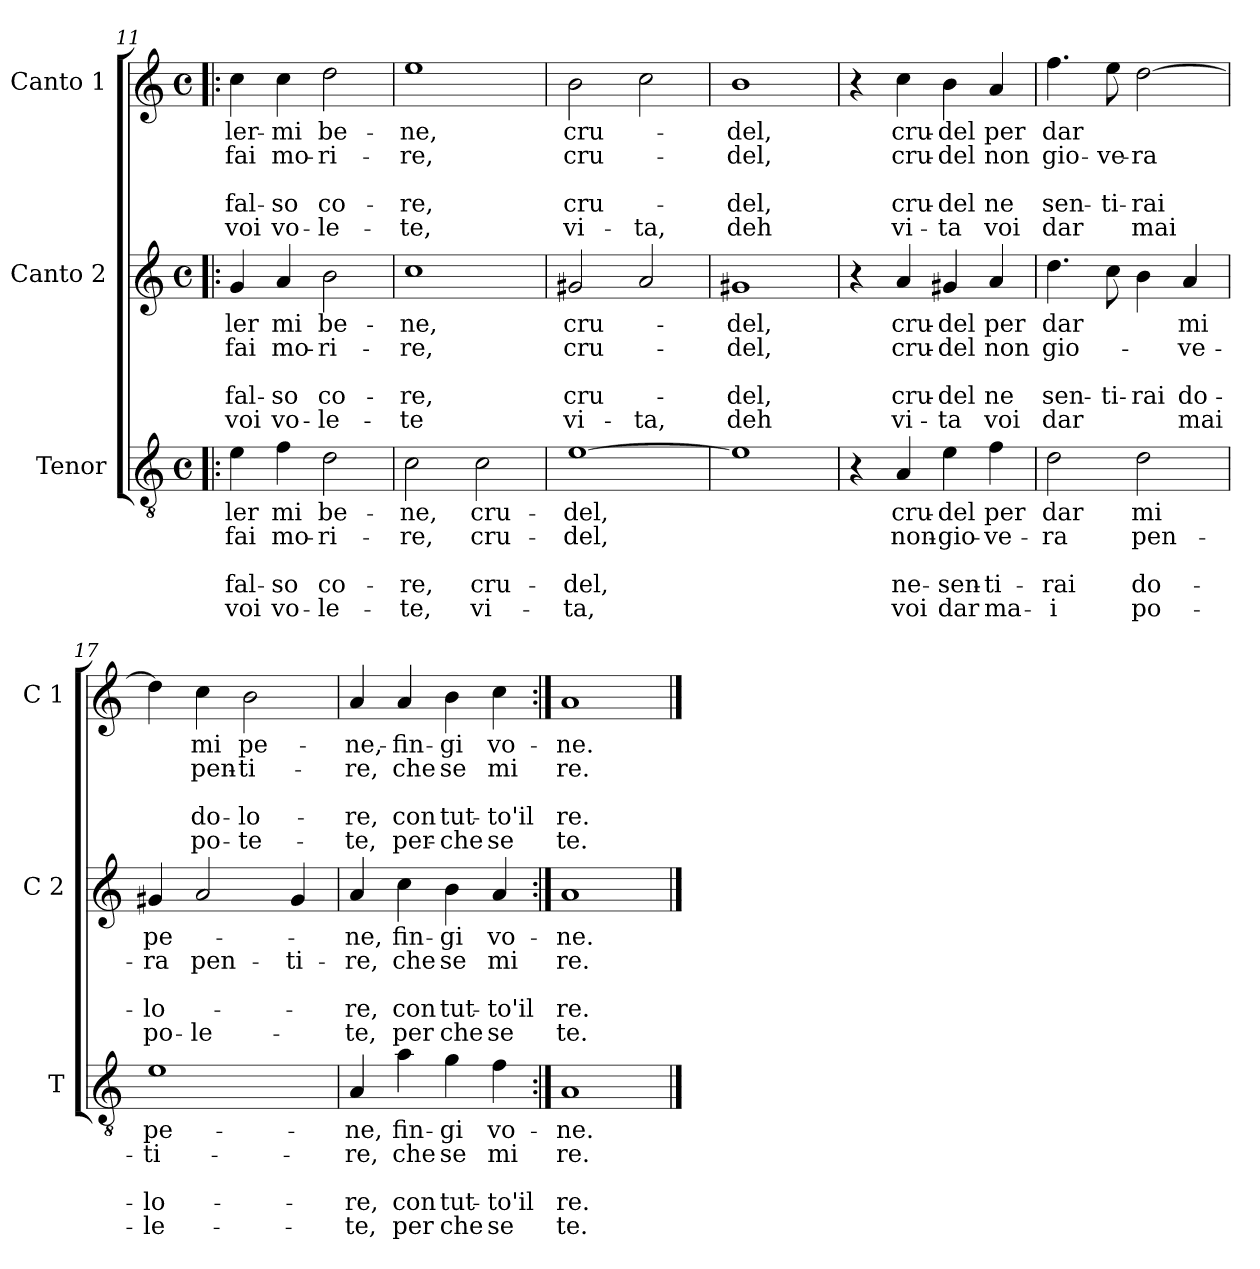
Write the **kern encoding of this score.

**kern	**text	**text	**text	**text	**text	**kern	**text	**text	**text	**text	**text	**kern	**text	**text	**text	**text	**text
*part3	*part3	*part3	*part3	*part3	*part3	*part2	*part2	*part2	*part2	*part2	*part2	*part1	*part1	*part1	*part1	*part1	*part1
*staff3	*staff3	*staff3	*staff3	*staff3	*staff3	*staff2	*staff2	*staff2	*staff2	*staff2	*staff2	*staff1	*staff1	*staff1	*staff1	*staff1	*staff1
*I"Tenor	*	*	*	*	*	*I"Canto 2	*	*	*	*	*	*I"Canto 1	*	*	*	*	*
*I'T	*	*	*	*	*	*I'C 2	*	*	*	*	*	*I'C 1	*	*	*	*	*
*clefGv2	*	*	*	*	*	*clefG2	*	*	*	*	*	*clefG2	*	*	*	*	*
*k[]	*	*	*	*	*	*k[]	*	*	*	*	*	*k[]	*	*	*	*	*
*C:	*	*	*	*	*	*C:	*	*	*	*	*	*C:	*	*	*	*	*
*M4/4	*	*	*	*	*	*M4/4	*	*	*	*	*	*M4/4	*	*	*	*	*
*met(c)	*	*	*	*	*	*met(c)	*	*	*	*	*	*met(c)	*	*	*	*	*
=11!|:	=11!|:	=11!|:	=11!|:	=11!|:	=11!|:	=11!|:	=11!|:	=11!|:	=11!|:	=11!|:	=11!|:	=11!|:	=11!|:	=11!|:	=11!|:	=11!|:	=11!|:
!	!LO:LY:b	!LO:LY:b	!	!LO:LY:b	!LO:LY:b	!	!LO:LY:b	!LO:LY:b	!	!LO:LY:b	!LO:LY:b	!	!LO:LY:b	!LO:LY:b	!	!LO:LY:b	!LO:LY:b
4e\	-ler	fai	.	fal-	voi	4g/	-ler	fai	.	fal-	voi	4cc\	-ler-	fai	.	fal-	voi
!	!LO:LY:b	!LO:LY:b	!	!LO:LY:b	!LO:LY:b	!	!LO:LY:b	!LO:LY:b	!	!LO:LY:b	!LO:LY:b	!	!LO:LY:b	!LO:LY:b	!	!LO:LY:b	!LO:LY:b
4f\	mi	mo-	.	-so	vo-	4a/	mi	mo-	.	-so	vo-	4cc\	-mi	mo-	.	-so	vo-
!	!LO:LY:b	!LO:LY:b	!	!LO:LY:b	!LO:LY:b	!	!LO:LY:b	!LO:LY:b	!	!LO:LY:b	!LO:LY:b	!	!LO:LY:b	!LO:LY:b	!	!LO:LY:b	!LO:LY:b
2d\	be-	-ri-	.	co-	-le-	2b\	be-	-ri-	.	co-	-le-	2dd\	be-	-ri-	.	co-	-le-
=12	=12	=12	=12	=12	=12	=12	=12	=12	=12	=12	=12	=12	=12	=12	=12	=12	=12
!	!LO:LY:b	!LO:LY:b	!	!LO:LY:b	!LO:LY:b	!	!LO:LY:b	!LO:LY:b	!	!LO:LY:b	!LO:LY:b	!	!LO:LY:b	!LO:LY:b	!	!LO:LY:b	!LO:LY:b
2c\	-ne,	-re,	.	-re,	-te,	1cc	-ne,	-re,	.	-re,	-te	1ee	-ne,	-re,	.	-re,	-te,
!	!LO:LY:b	!LO:LY:b	!	!LO:LY:b	!LO:LY:b	!	!	!	!	!	!	!	!	!	!	!	!
2c\	cru-	cru-	.	cru-	vi-	.	.	.	.	.	.	.	.	.	.	.	.
=13	=13	=13	=13	=13	=13	=13	=13	=13	=13	=13	=13	=13	=13	=13	=13	=13	=13
!	!LO:LY:b	!LO:LY:b	!	!LO:LY:b	!LO:LY:b	!	!LO:LY:b	!LO:LY:b	!	!LO:LY:b	!LO:LY:b	!	!LO:LY:b	!LO:LY:b	!	!LO:LY:b	!LO:LY:b
[1e	-del,	-del,	.	-del,	-ta,	2g#X/	cru-	cru-	.	cru-	vi-	2b\	cru-	cru-	.	cru-	vi-
!	!	!	!	!	!	!	!	!	!	!	!LO:LY:b	!	!	!	!	!	!LO:LY:b
.	.	.	.	.	.	2a/	.	.	.	.	-ta,	2cc\	.	.	.	.	-ta,
=14	=14	=14	=14	=14	=14	=14	=14	=14	=14	=14	=14	=14	=14	=14	=14	=14	=14
!	!	!	!	!	!	!	!LO:LY:b	!LO:LY:b	!	!LO:LY:b	!LO:LY:b	!	!LO:LY:b	!LO:LY:b	!	!LO:LY:b	!LO:LY:b
1e]	.	.	.	.	.	1g#X	-del,	-del,	.	-del,	deh	1b	-del,	-del,	.	-del,	deh
!!LO:LB:g=z
=15	=15	=15	=15	=15	=15	=15	=15	=15	=15	=15	=15	=15	=15	=15	=15	=15	=15
4r	.	.	.	.	.	4r	.	.	.	.	.	4r	.	.	.	.	.
!	!LO:LY:b	!LO:LY:b	!	!LO:LY:b	!LO:LY:b	!	!LO:LY:b	!LO:LY:b	!	!LO:LY:b	!LO:LY:b	!	!LO:LY:b	!LO:LY:b	!	!LO:LY:b	!LO:LY:b
4A/	cru-	non-	.	ne-	voi	4a/	cru-	cru-	.	cru-	vi-	4cc\	cru-	cru-	.	cru-	vi-
!	!LO:LY:b	!LO:LY:b	!	!LO:LY:b	!LO:LY:b	!	!LO:LY:b	!LO:LY:b	!	!LO:LY:b	!LO:LY:b	!	!LO:LY:b	!LO:LY:b	!	!LO:LY:b	!LO:LY:b
4e\	-del	-gio-	.	-sen-	dar	4g#X/	-del	-del	.	-del	-ta	4b\	-del	-del	.	-del	-ta
!	!LO:LY:b	!LO:LY:b	!	!LO:LY:b	!LO:LY:b	!	!LO:LY:b	!LO:LY:b	!	!LO:LY:b	!LO:LY:b	!	!LO:LY:b	!LO:LY:b	!	!LO:LY:b	!LO:LY:b
4f\	per	-ve-	.	-ti-	ma-	4a/	per	non	.	ne	voi	4a/	per	non	.	ne	voi
=16	=16	=16	=16	=16	=16	=16	=16	=16	=16	=16	=16	=16	=16	=16	=16	=16	=16
!	!LO:LY:b	!LO:LY:b	!	!LO:LY:b	!LO:LY:b	!	!LO:LY:b	!LO:LY:b	!	!LO:LY:b	!LO:LY:b	!	!LO:LY:b	!LO:LY:b	!	!LO:LY:b	!LO:LY:b
2d\	dar	-ra	.	-rai	-i	4.dd\	dar	gio-	.	sen-	dar	4.ff\	dar	gio-	.	sen-	dar
!	!	!	!	!	!	!	!	!	!	!LO:LY:b	!	!	!	!LO:LY:b	!	!LO:LY:b	!
.	.	.	.	.	.	8cc\	.	.	.	-ti-	.	8ee\	.	-ve-	.	-ti-	.
!	!LO:LY:b	!LO:LY:b	!	!LO:LY:b	!LO:LY:b	!	!	!	!	!LO:LY:b	!	!	!	!LO:LY:b	!	!LO:LY:b	!LO:LY:b
2d\	mi	pen-	.	do-	po-	4b\	.	.	.	-rai	.	[2dd\	.	-ra	.	-rai	mai
!	!	!	!	!	!	!	!LO:LY:b	!LO:LY:b	!	!LO:LY:b	!LO:LY:b	!	!	!	!	!	!
.	.	.	.	.	.	4a/	mi	-ve-	.	do-	mai	.	.	.	.	.	.
=17	=17	=17	=17	=17	=17	=17	=17	=17	=17	=17	=17	=17	=17	=17	=17	=17	=17
!	!LO:LY:b	!LO:LY:b	!	!LO:LY:b	!LO:LY:b	!	!LO:LY:b	!LO:LY:b	!	!LO:LY:b	!LO:LY:b	!	!	!	!	!	!
1e	pe-	-ti-	.	-lo-	-le-	4g#X/	pe-	-ra	.	-lo-	po-	4dd\]	.	.	.	.	.
!	!	!	!	!	!	!	!	!LO:LY:b	!	!	!LO:LY:b	!	!LO:LY:b	!LO:LY:b	!	!LO:LY:b	!LO:LY:b
.	.	.	.	.	.	2a/	.	pen-	.	.	-le-	4cc\	mi	pen-	.	do-	po-
!	!	!	!	!	!	!	!	!	!	!	!	!	!LO:LY:b	!LO:LY:b	!	!LO:LY:b	!LO:LY:b
.	.	.	.	.	.	.	.	.	.	.	.	2b\	pe-	-ti-	.	-lo-	-te-
!	!	!	!	!	!	!	!	!LO:LY:b	!	!	!	!	!	!	!	!	!
.	.	.	.	.	.	4g#/	.	-ti-	.	.	.	.	.	.	.	.	.
=18	=18	=18	=18	=18	=18	=18	=18	=18	=18	=18	=18	=18	=18	=18	=18	=18	=18
!	!LO:LY:b	!LO:LY:b	!	!LO:LY:b	!LO:LY:b	!	!LO:LY:b	!LO:LY:b	!	!LO:LY:b	!LO:LY:b	!	!LO:LY:b	!LO:LY:b	!	!LO:LY:b	!LO:LY:b
4A/	-ne,	-re,	.	-re,	-te,	4a/	-ne,	-re,	.	-re,	-te,	4a/	-ne,-	-re,	.	-re,	-te,
!	!LO:LY:b	!LO:LY:b	!	!LO:LY:b	!LO:LY:b	!	!LO:LY:b	!LO:LY:b	!	!LO:LY:b	!LO:LY:b	!	!LO:LY:b	!LO:LY:b	!	!LO:LY:b	!LO:LY:b
4a\	fin-	che	.	con	per	4cc\	fin-	che	.	con	per	4a/	-fin-	che	.	con	per-
!	!LO:LY:b	!LO:LY:b	!	!LO:LY:b	!LO:LY:b	!	!LO:LY:b	!LO:LY:b	!	!LO:LY:b	!LO:LY:b	!	!LO:LY:b	!LO:LY:b	!	!LO:LY:b	!LO:LY:b
4g\	-gi	se	.	tut-	che	4b\	-gi	se	.	tut-	che	4b\	-gi	se	.	tut-	-che
!	!LO:LY:b	!LO:LY:b	!	!LO:LY:b	!LO:LY:b	!	!LO:LY:b	!LO:LY:b	!	!LO:LY:b	!LO:LY:b	!	!LO:LY:b	!LO:LY:b	!	!LO:LY:b	!LO:LY:b
4f\	vo-	mi	.	-to'il	se	4a/	vo-	mi	.	-to'il	se	4cc\	vo-	mi	.	-to'il	se
=19:|!	=19:|!	=19:|!	=19:|!	=19:|!	=19:|!	=19:|!	=19:|!	=19:|!	=19:|!	=19:|!	=19:|!	=19:|!	=19:|!	=19:|!	=19:|!	=19:|!	=19:|!
!	!LO:LY:b	!LO:LY:b	!	!LO:LY:b	!LO:LY:b	!	!LO:LY:b	!LO:LY:b	!	!LO:LY:b	!LO:LY:b	!	!LO:LY:b	!LO:LY:b	!	!LO:LY:b	!LO:LY:b
1A	-ne.	re.	.	re.	te.	1a	-ne.	re.	.	re.	te.	1a	-ne.	re.	.	re.	te.
==	==	==	==	==	==	==	==	==	==	==	==	==	==	==	==	==	==
*-	*-	*-	*-	*-	*-	*-	*-	*-	*-	*-	*-	*-	*-	*-	*-	*-	*-
